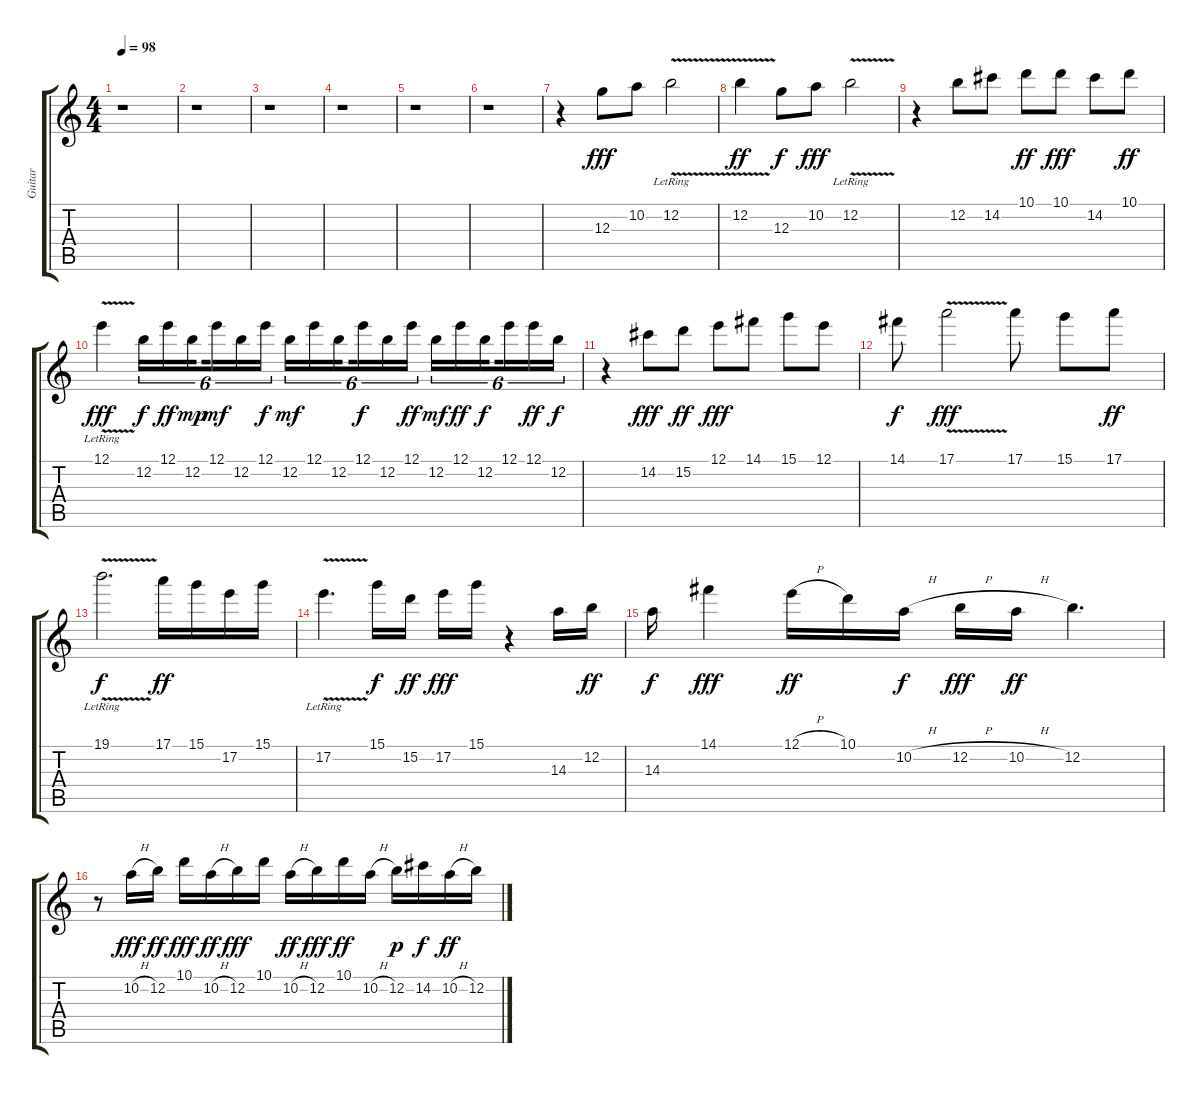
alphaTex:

\track ("Guitar" "Guitar") {instrument distortionguitar}
\staff {score tabs}
\tuning (E4 B3 G3 D3 A2 E2) {hide}
\ts (4 4)
\tempo 98
\clef g2
\ks c
r.1{dy f} |
r.1 |
r.1 |
r.1 |
r.1 |
r.1 |
r.4 12.3.8{dy fff} 10.2.8 12.2{v lr}.2 |
12.2{v}.4{dy ff} 12.3.8{dy f} 10.2.8{dy fff} 12.2{v lr}.2 |
r.4 12.2.8 14.2.8 10.1.8{dy ff} 10.1.8{dy fff} 14.2.8 10.1.8{dy ff} |
12.1{v lr}.4{dy fff} 12.2.16{tu (6 4) dy f} 12.1.16{tu (6 4) dy ff} 12.2.16{tu (6 4) dy mp beam splitsecondary} 12.1.16{tu (6 4) dy mf} 12.2.16{tu (6 4)} 12.1.16{tu (6 4) dy f} 12.2.16{tu (6 4) dy mf} 12.1.16{tu (6 4)} 12.2.16{tu (6 4) beam splitsecondary} 12.1.16{tu (6 4) dy f} 12.2.16{tu (6 4)} 12.1.16{tu (6 4) dy ff} 12.2.16{tu (6 4) dy mf} 12.1.16{tu (6 4) dy ff} 12.2.16{tu (6 4) dy f beam splitsecondary} 12.1.16{tu (6 4)} 12.1.16{tu (6 4) dy ff} 12.2.16{tu (6 4) dy f} |
r.4 14.2.8{dy fff balance 16} 15.2.8{dy ff} 12.1.8{dy fff} 14.1.8 15.1.8 12.1.8 |
14.1.8{dy f} 17.1{v}.2{dy fff} 17.1.8 15.1.8 17.1.8{dy ff} |
19.1{v lr}.2{d dy f balance 7} 17.1.16{dy ff} 15.1.16 17.2.16 15.1.16 |
17.2{v lr}.4{d} 15.1.16{dy f} 15.2.16{dy ff} 17.2.16{dy fff} 15.1.16 r.4 14.3.16 12.2.16{dy ff balance 1} |
14.3.16{dy f} 14.1.4{dy fff} 12.1{h}.16{dy ff balance 2} 10.1.16 10.2{h}.16{dy f} 12.2{h}.16{dy fff} 10.2{h}.16{dy ff} 12.2.4{d} |
r.8 10.2{h}.16{dy fff balance 16} 12.2.16{dy ff} 10.1.16{dy fff} 10.2{h}.16{dy ff} 12.2.16{dy fff} 10.1.16 10.2{h}.16{dy ff balance 0} 12.2.16{dy fff} 10.1.16{dy ff} 10.2{h}.16 12.2.16{dy p} 14.2.16{dy f} 10.2{h}.16{dy ff} 12.2.16
